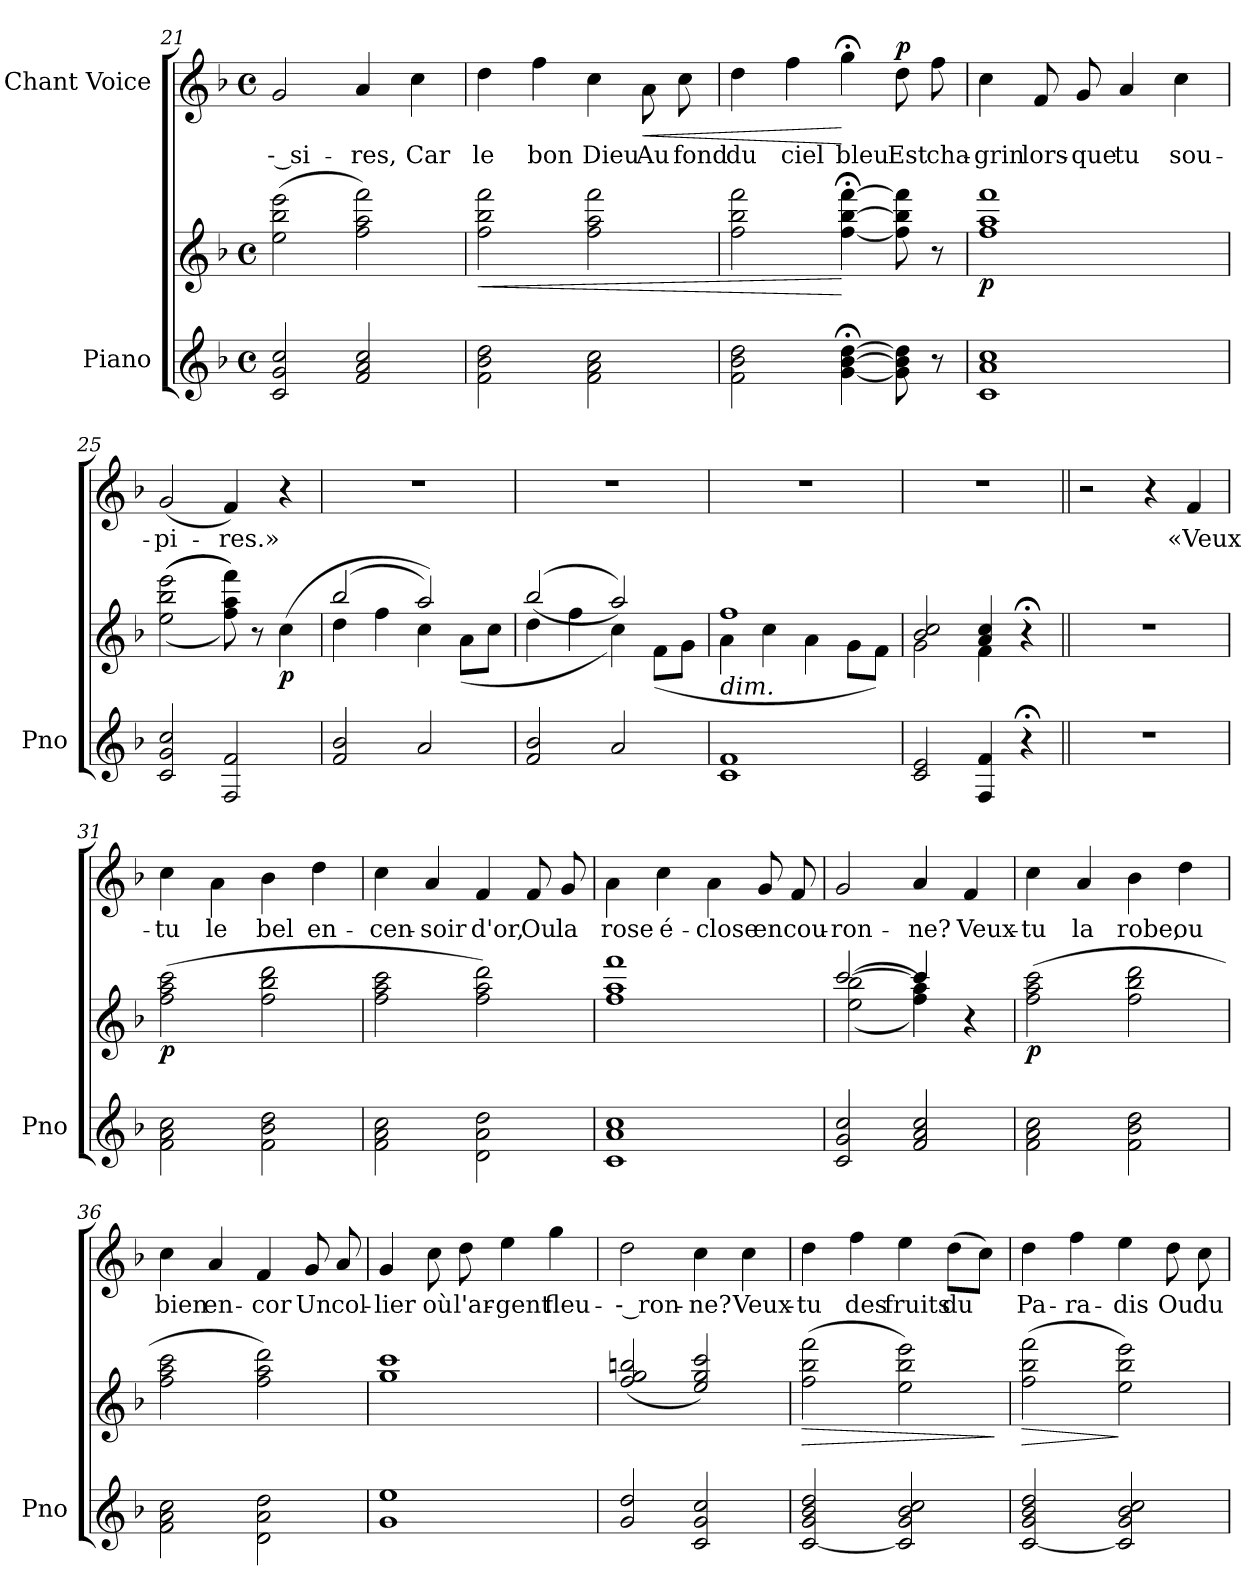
**kern	**kern	**dynam	**kern	**text	**dynam
*part2	*part2	*part2	*part1	*part1	*part1
*staff3	*staff2	*staff2/3	*staff1	*staff1	*staff1
*I"Piano	*	*	*I"Chant Voice	*	*
*I'Pno	*	*	*	*	*
!!LO:LB:g=z
*clefG2	*clefG2	*	*clefG2	*	*
*k[b-]	*k[b-]	*	*k[b-]	*	*
*M4/4	*M4/4	*	*M4/4	*	*
*met(c)	*met(c)	*	*met(c)	*	*
=21	=21	=21	=21	=21	=21
!	!	!	!	!LO:LY:b	!
2c/ 2g/ 2cc/	(2ee\ 2bb-\ 2eee\	.	2g/	-- si-	.
!	!	!	!	!LO:LY:b	!
2f/ 2a/ 2cc/	2ff\ 2aa\ 2fff\)	.	4a/	-res,	.
!	!	!	!	!LO:LY:b	!
.	.	.	4cc\	Car	.
=22	=22	=22	=22	=22	=22
!	!	!LO:HP:b	!	!LO:LY:b	!
2f\ 2b-\ 2dd\	2ff\ 2bb-\ 2fff\	<	4dd\	le	.
!	!	!	!	!LO:LY:b	!
.	.	.	4ff\	bon	.
!	!	!	!	!LO:LY:b	!
2f\ 2a\ 2cc\	2ff\ 2aa\ 2fff\	.	4cc\	Dieu	.
!	!	!	!	!LO:LY:b	!LO:HP:b
.	.	.	8a\	Au	<
!	!	!	!	!LO:LY:b	!
.	.	.	8cc\	fond	.
=23	=23	=23	=23	=23	=23
!	!	!	!	!LO:LY:b	!
2f\ 2b-\ 2dd\	2ff\ 2bb-\ 2fff\	.	4dd\	du	.
!	!	!	!	!LO:LY:b	!
.	.	.	4ff\	ciel	.
!	!	!	!	!LO:LY:b	!
[4g\;< [<4b-\;< [4dd\;<	[4ff\;< [4bb-\;< [4fff\;<	[	4gg;<\	bleu	[
!	!	!	!	!LO:LY:b	!LO:DY:a
8g\] 8b-\] 8dd\]	8ff\] 8bb-\] 8fff\]	.	8dd\	Est	p
!	!	!	!	!LO:LY:b	!
8r	8r	.	8ff\	cha-	.
=24	=24	=24	=24	=24	=24
!	!	!LO:DY:b	!	!LO:LY:b	!
1c 1a 1cc	1ff 1aa 1fff	p	4cc\	-grin	.
!	!	!	!	!LO:LY:b	!
.	.	.	8f/	lors-	.
!	!	!	!	!LO:LY:b	!
.	.	.	8g/	-que	.
!	!	!	!	!LO:LY:b	!
.	.	.	4a/	tu	.
!	!	!	!	!LO:LY:b	!
.	.	.	4cc\	sou-	.
=25	=25	=25	=25	=25	=25
!	!	!	!	!LO:LY:b	!
2c/ 2g/ 2cc/	((<(2ee\ 2bb-\ 2eee\	.	(2g/	-pi-	.
!	!	!	!	!LO:LY:b	!
2F/ 2f/	8ff\ 8aa\ 8fff\)))	.	4f/)	-res.»	.
.	8r	.	.	.	.
!	!	!LO:DY:b	!	!	!
.	(<4cc\	p	4r	.	.
!!LO:LB:g=z
=26	=26	=26	=26	=26	=26
*	*^	*	*	*	*
2f/ 2b-/	(>2bb-/	4dd\	.	1r	.	.
.	.	4ff\	.	.	.	.
2a/	2aa/))	4cc\	.	.	.	.
.	.	(8a\L	.	.	.	.
.	.	8cc\J	.	.	.	.
=27	=27	=27	=27	=27	=27	=27
2f/ 2b-/	(>(2bb-/	4dd\	.	1r	.	.
.	.	4ff\	.	.	.	.
2a/	2aa/))	4cc\)	.	.	.	.
.	.	(8f\L	.	.	.	.
.	.	8g\J	.	.	.	.
=28	=28	=28	=28	=28	=28	=28
!	!LO:TX:b:i:t=dim.	!	!	!	!	!
1c 1f	1ff	4a\	.	1r	.	.
.	.	4cc\	.	.	.	.
.	.	4a\	.	.	.	.
.	.	8g\L	.	.	.	.
.	.	8f\J)	.	.	.	.
=29	=29	=29	=29	=29	=29	=29
2c/ 2e/	2b-/ 2cc/	2g\	.	1r	.	.
4F/ 4f/	4a/ 4cc/	4f\	.	.	.	.
4r;<	4r;<	4ryy	.	.	.	.
*	*v	*v	*	*	*	*
=30||	=30||	=30||	=30||	=30||	=30||
1r	1r	.	2r	.	.
.	.	.	4r	.	.
!	!	!	!	!LO:LY:b	!
.	.	.	4f/	«Veux-	.
=31	=31	=31	=31	=31	=31
!	!	!LO:DY:b	!	!LO:LY:b	!
2f\ 2a\ 2cc\	(2ff\ 2aa\ 2ccc\	p	4cc\	-tu	.
!	!	!	!	!LO:LY:b	!
.	.	.	4a\	le	.
!	!	!	!	!LO:LY:b	!
2f\ 2b-\ 2dd\	2ff\ 2bb-\ 2ddd\	.	4b-\	bel	.
!	!	!	!	!LO:LY:b	!
.	.	.	4dd\	en-	.
!!LO:LB:g=z
=32	=32	=32	=32	=32	=32
!	!	!	!	!LO:LY:b	!
2f\ 2a\ 2cc\	2ff\ 2aa\ 2ccc\	.	4cc\	-cen-	.
!	!	!	!	!LO:LY:b	!
.	.	.	4a/	-soir	.
!	!	!	!	!LO:LY:b	!
2d\ 2a\ 2dd\	2ff\ 2aa\ 2ddd\)	.	4f/	d'or,	.
!	!	!	!	!LO:LY:b	!
.	.	.	8f/	Ou	.
!	!	!	!	!LO:LY:b	!
.	.	.	8g/	la	.
!!LO:PB:g=z
=33	=33	=33	=33	=33	=33
!	!	!	!	!LO:LY:b	!
1c 1a 1cc	1ff 1aa 1fff	.	4a\	rose	.
!	!	!	!	!LO:LY:b	!
.	.	.	4cc\	é-	.
!	!	!	!	!LO:LY:b	!
.	.	.	4a\	-close	.
!	!	!	!	!LO:LY:b	!
.	.	.	8g/	en	.
!	!	!	!	!LO:LY:b	!
.	.	.	8f/	cou-	.
=34	=34	=34	=34	=34	=34
*	*^	*	*	*	*
!	!	!	!	!	!LO:LY:b	!
2c/ 2g/ 2cc/	[2ccc/	((2ee\ 2bb-\	.	2g/	-ron-	.
!	!	!	!	!	!LO:LY:b	!
2f/ 2a/ 2cc/	4ccc/]	4ff\ 4aa\))	.	4a/	-ne?	.
!	!	!	!	!	!LO:LY:b	!
.	4r	4ryy	.	4f/	Veux-	.
=35	=35	=35	=35	=35	=35	=35
!	!	!	!LO:DY:b	!	!LO:LY:b	!
*	*v	*v	*	*	*	*
2f\ 2a\ 2cc\	(2ff\ 2aa\ 2ccc\	p	4cc\	-tu	.
!	!	!	!	!LO:LY:b	!
.	.	.	4a/	la	.
!	!	!	!	!LO:LY:b	!
2f\ 2b-\ 2dd\	2ff\ 2bb-\ 2ddd\	.	4b-\	robe,	.
!	!	!	!	!LO:LY:b	!
.	.	.	4dd\	ou	.
=36	=36	=36	=36	=36	=36
!	!	!	!	!LO:LY:b	!
2f\ 2a\ 2cc\	2ff\ 2aa\ 2ccc\	.	4cc\	bien	.
!	!	!	!	!LO:LY:b	!
.	.	.	4a/	en-	.
!	!	!	!	!LO:LY:b	!
2d\ 2a\ 2dd\	2ff\ 2aa\ 2ddd\)	.	4f/	-cor	.
!	!	!	!	!LO:LY:b	!
.	.	.	8g/	Un	.
!	!	!	!	!LO:LY:b	!
.	.	.	8a/	col-	.
=37	=37	=37	=37	=37	=37
!	!	!	!	!LO:LY:b	!
1g 1ee	1gg 1ccc	.	4g/	-lier	.
!	!	!	!	!LO:LY:b	!
.	.	.	8cc\	où	.
!	!	!	!	!LO:LY:b	!
.	.	.	8dd\	l'ar-	.
!	!	!	!	!LO:LY:b	!
.	.	.	4ee\	-gent	.
!	!	!	!	!LO:LY:b	!
.	.	.	4gg\	fleu-	.
!!LO:PB:g=z
=38	=38	=38	=38	=38	=38
!	!	!	!	!LO:LY:b	!
2g/ 2dd/	(>2ff/ 2gg/ 2bbn/	.	2dd\	-- ron-	.
!	!	!	!	!LO:LY:b	!
2c/ 2g/ 2cc/	2ee/ 2gg/ 2ccc/)	.	4cc\	-ne?	.
!	!	!	!	!LO:LY:b	!
.	.	.	4cc\	Veux-	.
=39	=39	=39	=39	=39	=39
!	!	!LO:HP:b	!	!LO:LY:b	!
!	!	!LO:DY:n=1:b	!	!	!
!	!	!LO:DY:n=2:b	!	!	!
[2c/ 2g/ 2b-/ 2dd/	(2ff\ 2bb-\ 2fff\	> other-dynamics f	4dd\	-tu	.
!	!	!	!	!LO:LY:b	!
.	.	.	4ff\	des	.
!	!	!	!	!LO:LY:b	!
2c/] 2g/ 2b-/ 2cc/	2ee\ 2bb-\ 2eee\)	.	4ee\	fruits	.
!	!	!	!	!LO:LY:b	!
.	.	.	(8dd\L	du	.
.	.	.	8cc\J)	.	.
.	.	]	.	.	.
=40	=40	=40	=40	=40	=40
!	!	!LO:HP:b	!	!LO:LY:b	!
[2c/ 2g/ 2b-/ 2dd/	(2ff\ 2bb-\ 2fff\	>	4dd\	Pa-	.
!	!	!	!	!LO:LY:b	!
.	.	.	4ff\	-ra-	.
!	!	!	!	!LO:LY:b	!
2c/] 2g/ 2b-/ 2cc/	2ee\ 2bb-\ 2eee\)	]	4ee\	-dis	.
!	!	!	!	!LO:LY:b	!
.	.	.	8dd\	Ou	.
!	!	!	!	!LO:LY:b	!
.	.	.	8cc\	du	.
=	=	=	=	=	=
*-	*-	*-	*-	*-	*-
